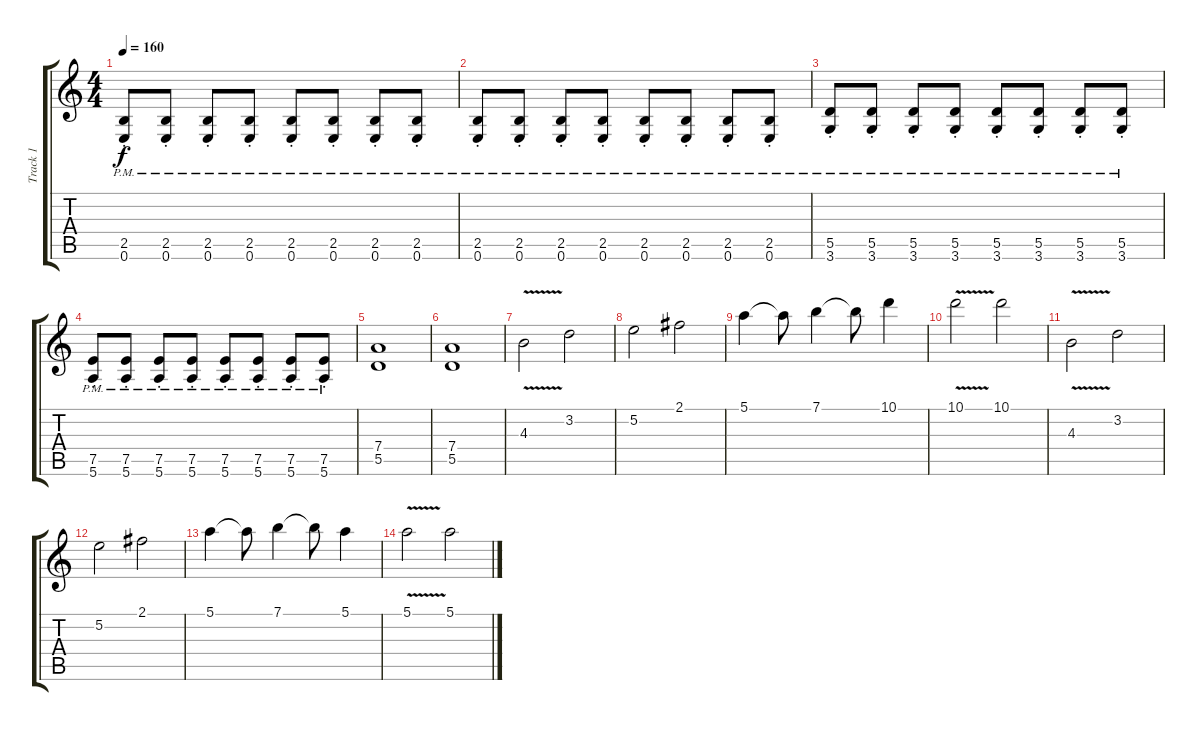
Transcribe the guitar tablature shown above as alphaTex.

\track ("Track 1" "Track 1") {instrument distortionguitar}
\staff {score tabs}
\tuning (E4 B3 G3 D3 A2 E2) {hide}
\ts (4 4)
\tempo 160
\clef g2
\ks c
(2.5{pm st} 0.6).8{dy f} (2.5{pm st} 0.6).8 (2.5{pm st} 0.6).8 (2.5{pm st} 0.6).8 (2.5{pm st} 0.6).8 (2.5{pm st} 0.6).8 (2.5{pm st} 0.6).8 (2.5{pm st} 0.6).8 |
(2.5{pm st} 0.6).8 (2.5{pm st} 0.6).8 (2.5{pm st} 0.6).8 (2.5{pm st} 0.6).8 (2.5{pm st} 0.6).8 (2.5{pm st} 0.6).8 (2.5{pm st} 0.6).8 (2.5{pm st} 0.6).8 |
(5.5{pm st} 3.6).8 (5.5{pm st} 3.6).8 (5.5{pm st} 3.6).8 (5.5{pm st} 3.6).8 (5.5{pm st} 3.6).8 (5.5{pm st} 3.6).8 (5.5{pm st} 3.6).8 (5.5{pm st} 3.6).8 |
(7.5{pm st} 5.6).8 (7.5{pm st} 5.6).8 (7.5{pm st} 5.6).8 (7.5{pm st} 5.6).8 (7.5{pm st} 5.6).8 (7.5{pm st} 5.6).8 (7.5{pm st} 5.6).8 (7.5{pm st} 5.6).8 |
(7.4 5.5).1 |
(7.4 5.5).1 |
4.3{v}.2{volume 8} 3.2.2 |
5.2.2 2.1.2 |
5.1.4 5.1{t}.8 7.1.4 7.1{t}.8 10.1.4 |
10.1{v}.2 10.1.2 |
4.3{v}.2 3.2.2 |
5.2.2 2.1.2 |
5.1.4 5.1{t}.8 7.1.4 7.1{t}.8 5.1.4 |
5.1{v}.2 5.1.2
